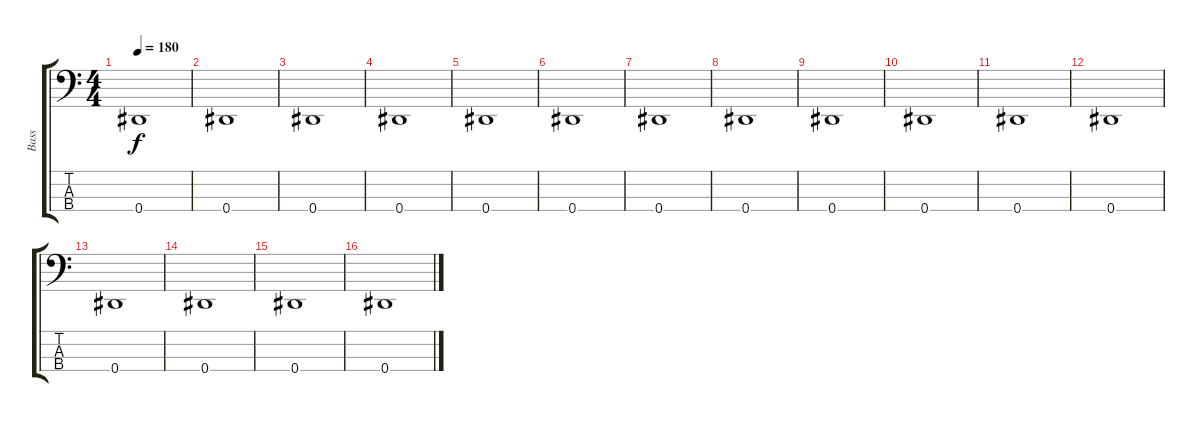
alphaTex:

\track ("Bass" "Bass") {instrument slapbass1}
\staff {score tabs}
\tuning (Gb2 Db2 Ab1 Eb1) {hide}
\ts (4 4)
\tempo 180
\clef f4
\ks c
0.4.1{dy f} |
0.4.1 |
0.4.1 |
0.4.1 |
0.4.1 |
0.4.1 |
0.4.1 |
0.4.1 |
0.4.1 |
0.4.1 |
0.4.1 |
0.4.1 |
0.4.1 |
0.4.1 |
0.4.1 |
0.4.1
